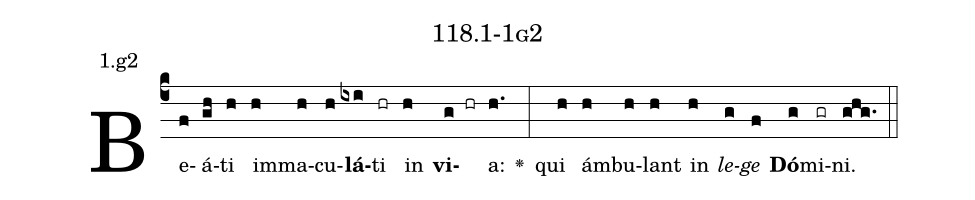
name: 118.1-1g2;
annotation: 1.g2;
%%
(c4)Be(f)á(gh)ti(h) im(h)ma(h)cu(h)<b>lá</b>(ixi)ti(hr) in(h) <b>vi</b>(g hr)a:(h.) <v>\greheightstar</v>(:) qui(h) ám(h)bu(h)lant(h) in(h) <i>le</i>(g)<i>ge</i>(f) <b>Dó</b>(g)mi(gr)ni.(ghg.) (::)


%E(h) u(h) o(g) u(f) a(g) e.(ghg.) (::)
